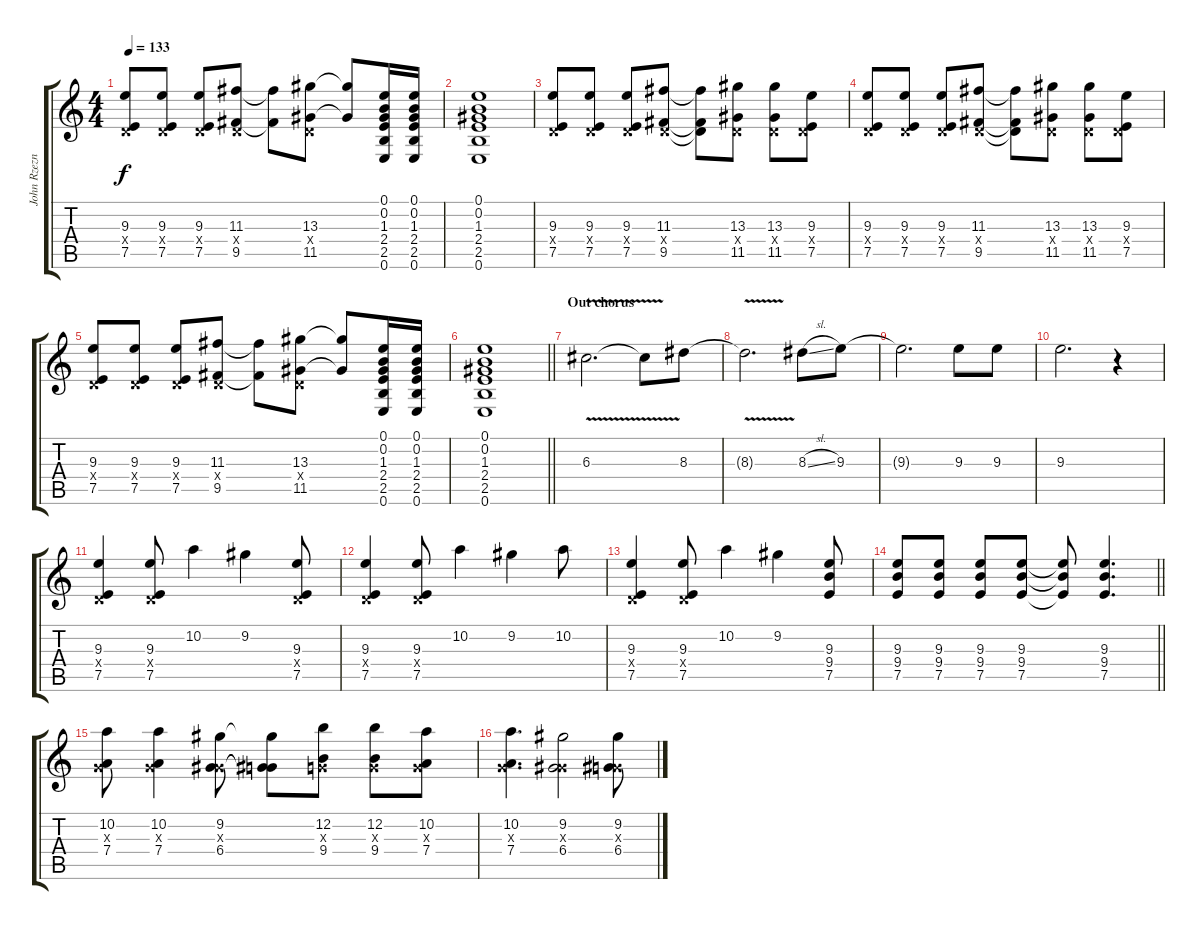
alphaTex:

\track ("John Rzeznik" "John Rzezn") {instrument distortionguitar}
\staff {score tabs}
\tuning (E4 B3 G3 D3 A2 E2) {hide}
\ts (4 4)
\tempo 133
\clef g2
\ks c
(9.3 0.4{x} 7.5).8{dy f} (9.3 0.4{x} 7.5).8 (9.3 0.4{x} 7.5).8 (11.3 0.4{x} 9.5).8 (11.3{t} 9.5{t}).8 (13.3 0.4{x} 11.5).8 (13.3{t} 11.5{t}).8 (0.1 0.2 1.3 2.4 2.5 0.6).16 (0.1 0.2 1.3 2.4 2.5 0.6).16 |
(0.1 0.2 1.3 2.4 2.5 0.6).1 |
(9.3 0.4{x} 7.5).8 (9.3 0.4{x} 7.5).8 (9.3 0.4{x} 7.5).8 (11.3 0.4{x} 9.5).8 (11.3{t} 0.4{t} 9.5{t}).8 (13.3 0.4{x} 11.5).8 (13.3 0.4{x} 11.5).8 (9.3 0.4{x} 7.5).8 |
(9.3 0.4{x} 7.5).8 (9.3 0.4{x} 7.5).8 (9.3 0.4{x} 7.5).8 (11.3 0.4{x} 9.5).8 (11.3{t} 0.4{t} 9.5{t}).8 (13.3 0.4{x} 11.5).8 (13.3 0.4{x} 11.5).8 (9.3 0.4{x} 7.5).8 |
(9.3 0.4{x} 7.5).8 (9.3 0.4{x} 7.5).8 (9.3 0.4{x} 7.5).8 (11.3 0.4{x} 9.5).8 (11.3{t} 9.5{t}).8 (13.3 0.4{x} 11.5).8 (13.3{t} 11.5{t}).8 (0.1 0.2 1.3 2.4 2.5 0.6).16 (0.1 0.2 1.3 2.4 2.5 0.6).16 |
\barLineRight lightlight
(0.1 0.2 1.3 2.4 2.5 0.6).1 |
\section ("" "Out chorus")
6.3{v}.2{d} 6.3{t}.8 8.3.8 |
8.3{v t}.2{d} 8.3{sl}.8 9.3.8 |
9.3{t}.2{d} 9.3.8 9.3.8 |
9.3.2{d} r.4 |
(9.3 0.4{x} 7.5).4 (9.3 0.4{x} 7.5).8 10.2.4 9.2.4 (9.3 0.4{x} 7.5).8 |
(9.3 0.4{x} 7.5).4 (9.3 0.4{x} 7.5).8 10.2.4 9.2.4 10.2.8 |
(9.3 0.4{x} 7.5).4 (9.3 0.4{x} 7.5).8 10.2.4 9.2.4 (9.3 9.4 7.5).8 |
\barLineRight lightlight
(9.3 9.4 7.5).8 (9.3 9.4 7.5).8 (9.3 9.4 7.5).8 (9.3 9.4 7.5).8 (9.3{t} 9.4{t} 7.5{t}).8 (9.3 9.4 7.5).4{d} |
(10.2 0.3{x} 7.4).8 (10.2 0.3{x} 7.4).4 (9.2 0.3{x} 6.4).8 (9.2{t} 0.3{t} 6.4{t}).8 (12.2 0.3{x} 9.4).8 (12.2 0.3{x} 9.4).8 (10.2 0.3{x} 7.4).8 |
(10.2 0.3{x} 7.4).4{d} (9.2 0.3{x} 6.4).2 (9.2 0.3{x} 6.4).8
